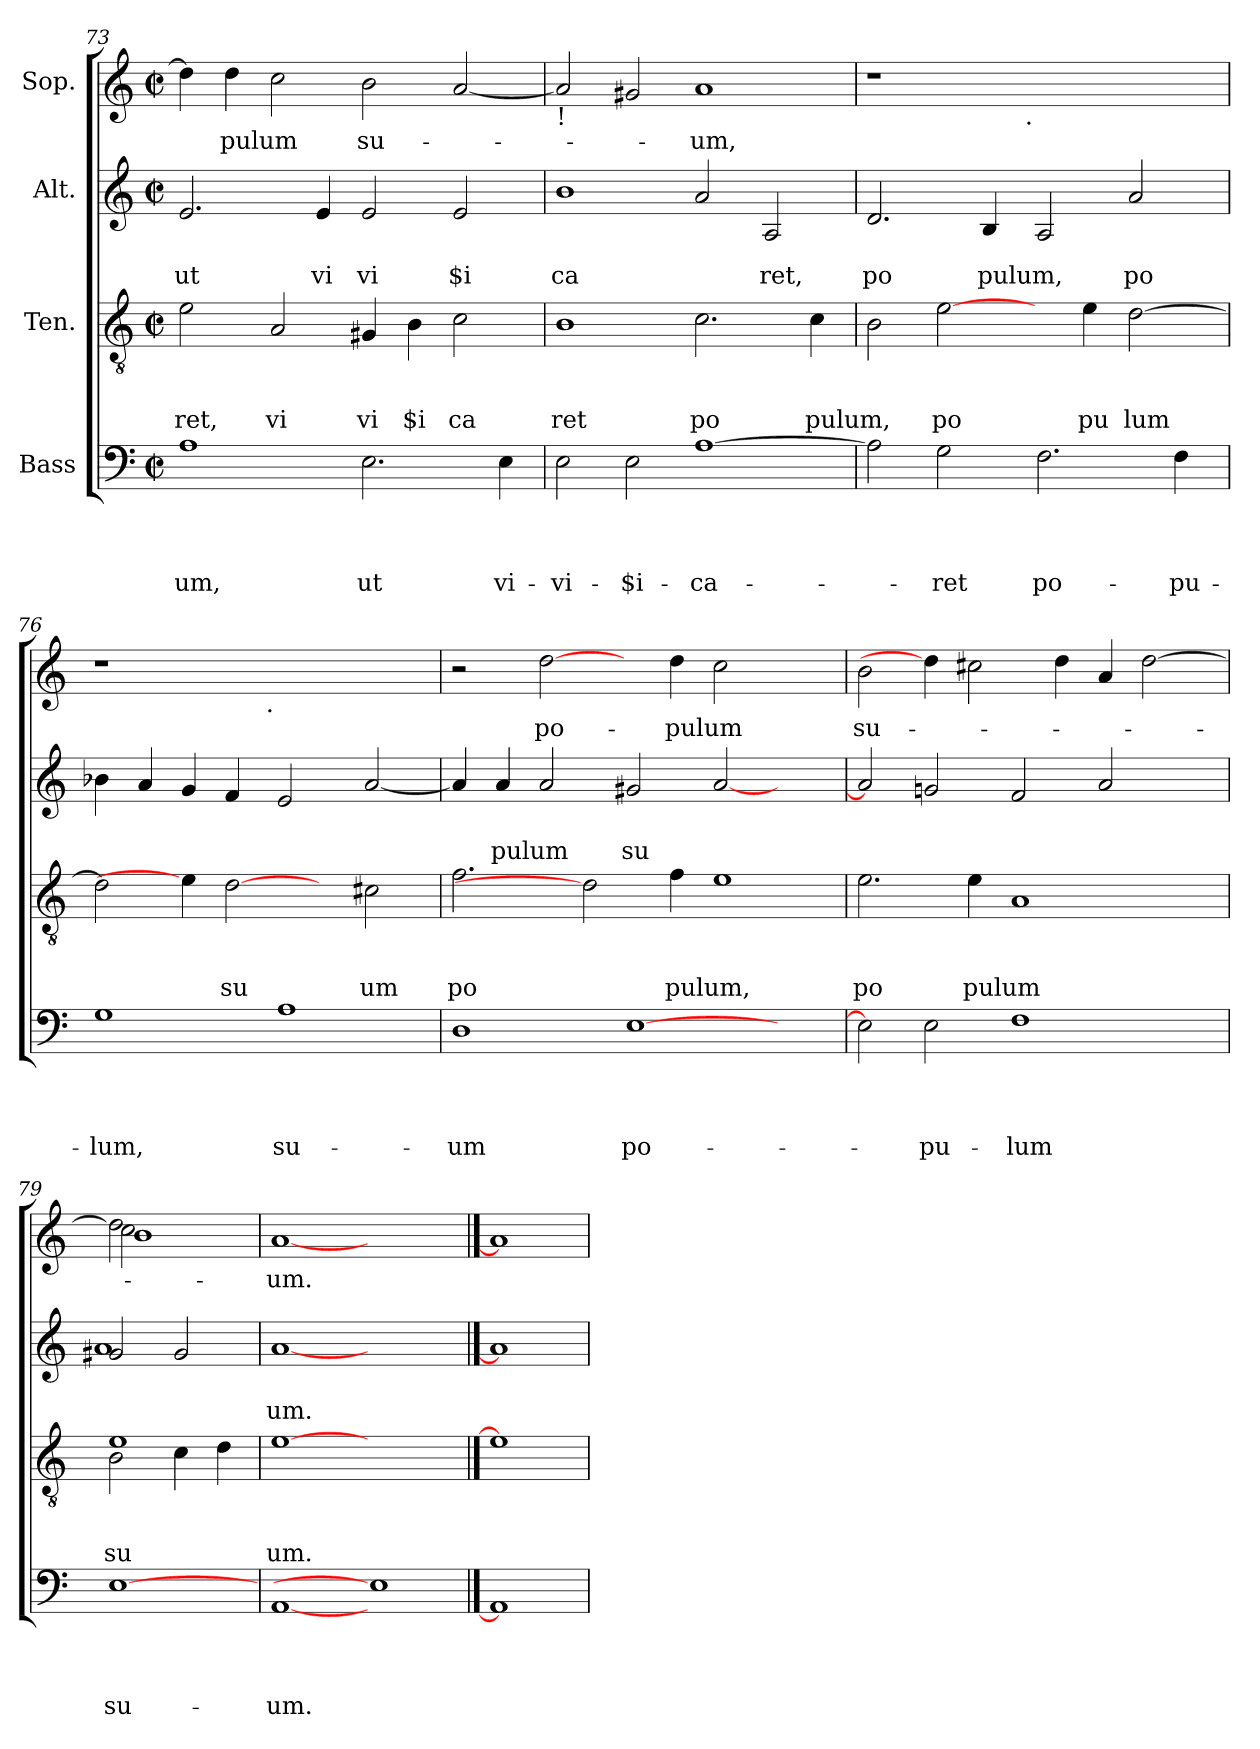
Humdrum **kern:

**kern	**text	**text	**text	**text	**kern	**text	**text	**text	**kern	**text	**text	**kern	**text
*part4	*part4	*part4	*part4	*part4	*part3	*part3	*part3	*part3	*part2	*part2	*part2	*part1	*part1
*staff4	*staff4	*staff4	*staff4	*staff4	*staff3	*staff3	*staff3	*staff3	*staff2	*staff2	*staff2	*staff1	*staff1
*I"Bass	*	*	*	*	*I"Ten.	*	*	*	*I"Alt.	*	*	*I"Sop.	*
*clefF4	*	*	*	*	*clefGv2	*	*	*	*clefG2	*	*	*clefG2	*
*k[]	*	*	*	*	*k[]	*	*	*	*k[]	*	*	*k[]	*
*C:	*	*	*	*	*C:	*	*	*	*C:	*	*	*C:	*
*M2/2	*	*	*	*	*M2/2	*	*	*	*M2/2	*	*	*M2/2	*
*met(c|)	*	*	*	*	*met(c|)	*	*	*	*met(c|)	*	*	*met(c|)	*
=73	=73	=73	=73	=73	=73	=73	=73	=73	=73	=73	=73	=73	=73
!	!	!	!	!LO:LY:b	!	!	!	!LO:LY:b	!	!	!LO:LY:b	!	!
1A	.	.	.	-um,	2e\	.	.	ret,	2.e/	.	ut	4dd\]	.
!	!	!	!	!	!	!	!	!	!	!	!	!	!LO:LY:b
.	.	.	.	.	.	.	.	.	.	.	.	4dd\	-pulum
!	!	!	!	!	!	!	!	!LO:LY:b	!	!	!	!	!
.	.	.	.	.	2A/	.	.	vi	.	.	.	2cc\	.
!	!	!	!	!	!	!	!	!	!	!	!LO:LY:b	!	!
.	.	.	.	.	.	.	.	.	4e/	.	vi	.	.
!	!	!	!	!LO:LY:b	!	!	!	!LO:LY:b	!	!	!LO:LY:b	!	!LO:LY:b
2.E\	.	.	.	ut	4G#X/	.	.	vi	2e/	.	vi	2b\	su-
!	!	!	!	!	!	!	!	!LO:LY:b	!	!	!	!	!
.	.	.	.	.	4B\	.	.	$i	.	.	.	.	.
!	!	!	!	!	!	!	!	!LO:LY:b	!	!	!LO:LY:b	!	!
.	.	.	.	.	2c\	.	.	ca	2e/	.	$i	[<2a/	.
!	!	!	!	!LO:LY:b	!	!	!	!	!	!	!	!	!
4E\	.	.	.	vi-	.	.	.	.	.	.	.	.	.
!!LO:LB:g=z
=74	=74	=74	=74	=74	=74	=74	=74	=74	=74	=74	=74	=74	=74
!	!	!	!	!	!	!	!	!	!	!	!	!LO:TX:b:t=!	!
!	!	!	!	!LO:LY:b	!	!	!	!LO:LY:b	!	!	!LO:LY:b	!	!
2E\	.	.	.	-vi-	1B	.	.	ret	1b	.	ca	2a/]	.
!	!	!	!	!LO:LY:b	!	!	!	!	!	!	!	!	!
2E\	.	.	.	-$i-	.	.	.	.	.	.	.	2g#X/	.
!	!	!	!	!LO:LY:b	!	!	!	!LO:LY:b	!	!	!	!	!LO:LY:b
[>1A	.	.	.	-ca-	2.c\	.	.	po	2a/	.	.	1a	-um,
!	!	!	!	!	!	!	!	!	!	!	!LO:LY:b	!	!
.	.	.	.	.	.	.	.	.	2A/	.	ret,	.	.
!	!	!	!	!	!	!	!	!LO:LY:b	!	!	!	!	!
.	.	.	.	.	4c\	.	.	pulum,	.	.	.	.	.
=75	=75	=75	=75	=75	=75	=75	=75	=75	=75	=75	=75	=75	=75
!	!	!	!	!	!	!	!	!	!	!	!LO:LY:b	!	!
*	*	*	*	*	*	*	*	*	*	*	*	*^	*
2A\]	.	.	.	.	2B\	.	.	.	2.d/	.	po	1r	2ryy	.
!	!	!	!	!LO:LY:b	!	!	!	!LO:LY:b	!	!	!	!	!	!
2G\	.	.	.	-ret	[2e\	.	.	po	.	.	.	.	4...ryy	.
!	!	!	!	!	!	!	!	!	!	!	!LO:LY:b	!	!	!
.	.	.	.	.	.	.	.	.	4B/	.	pulum,	.	.	.
!	!	!	!	!	!	!	!	!	!	!	!	!	!LO:TX:b:t=.	!
.	.	.	.	.	.	.	.	.	.	.	.	.	1ryy	.
!	!	!	!	!LO:LY:b	!	!	!	!	!	!	!	!	!	!
2.F\	.	.	.	po-	4ryy	.	.	.	2A/	.	.	1ryy	.	.
!	!	!	!	!	!	!	!	!LO:LY:b	!	!	!	!	!	!
.	.	.	.	.	4e\	.	.	pu	.	.	.	.	.	.
!	!	!	!	!	!	!	!	!LO:LY:b	!	!	!LO:LY:b	!	!	!
.	.	.	.	.	[>2d\	.	.	lum	2a/	.	po	.	.	.
!	!	!	!	!LO:LY:b	!	!	!	!	!	!	!	!	!	!
4F\	.	.	.	-pu-	.	.	.	.	.	.	.	.	.	.
.	.	.	.	.	.	.	.	.	.	.	.	.	32ryy	.
=76	=76	=76	=76	=76	=76	=76	=76	=76	=76	=76	=76	=76	=76	=76
!	!	!	!	!LO:LY:b	!	!	!	!	!	!	!	!	!	!
1G	.	.	.	-lum,	2d\]	.	.	.	4b-X\	.	.	1r	2ryy	.
.	.	.	.	.	.	.	.	.	4a/	.	.	.	.	.
.	.	.	.	.	4e\]	.	.	.	4g/	.	.	.	4...ryy	.
!	!	!	!	!	!	!	!	!LO:LY:b	!	!	!	!	!	!
.	.	.	.	.	[2d	.	.	su	4f/	.	.	.	.	.
!	!	!	!	!	!	!	!	!	!	!	!	!	!LO:TX:b:t=.	!
.	.	.	.	.	.	.	.	.	.	.	.	.	1ryy	.
!	!	!	!	!LO:LY:b	!	!	!	!	!	!	!	!	!	!
1A	.	.	.	su-	.	.	.	.	2e/	.	.	1ryy	.	.
.	.	.	.	.	4ryy	.	.	.	.	.	.	.	.	.
!	!	!	!	!	!	!	!	!LO:LY:b	!	!	!	!	!	!
.	.	.	.	.	2c#X\	.	.	um	[<2a/	.	.	.	.	.
.	.	.	.	.	.	.	.	.	.	.	.	.	32ryy	.
=77	=77	=77	=77	=77	=77	=77	=77	=77	=77	=77	=77	=77	=77	=77
!	!	!	!	!LO:LY:b	!	!	!	!LO:LY:b	!	!	!	!	!	!
*	*	*	*	*	*	*	*	*	*	*	*	*v	*v	*
1D	.	.	.	-um	2.f\	.	.	po	4a/]	.	.	2r	.
!	!	!	!	!	!	!	!	!	!	!	!LO:LY:b	!	!
.	.	.	.	.	.	.	.	.	4a/	.	pulum	.	.
!	!	!	!	!	!	!	!	!	!	!	!	!	!LO:LY:b
.	.	.	.	.	.	.	.	.	2a/	.	.	[2dd\	po-
.	.	.	.	.	2d]	.	.	.	.	.	.	.	.
!	!	!	!	!LO:LY:b	!	!	!	!	!	!	!LO:LY:b	!	!
[>1E	.	.	.	po-	.	.	.	.	2g#X/	.	su	4ryy	.
!	!	!	!	!	!	!	!	!LO:LY:b	!	!	!	!	!LO:LY:b
.	.	.	.	.	4f\	.	.	pulum,	.	.	.	4dd\	-pulum
.	.	.	.	.	1e	.	.	.	[<2a/	.	.	2cc\	.
2ryy	.	.	.	.	.	.	.	.	2ryy	.	.	2ryy	.
=78	=78	=78	=78	=78	=78	=78	=78	=78	=78	=78	=78	=78	=78
!	!	!	!	!	!	!	!	!LO:LY:b	!	!	!	!	!LO:LY:b
2E\]	.	.	.	.	2.e\	.	.	po	2a/]	.	.	2b\	su-
!	!	!	!	!LO:LY:b	!	!	!	!	!	!	!	!	!
2E\	.	.	.	-pu-	.	.	.	.	2gn/	.	.	4dd\]	.
!	!	!	!	!	!	!	!	!LO:LY:b	!	!	!	!	!
.	.	.	.	.	4e\	.	.	pulum	.	.	.	2cc#X\	.
!	!	!	!	!LO:LY:b	!	!	!	!	!	!	!	!	!
1F	.	.	.	-lum	1A	.	.	.	2f/	.	.	.	.
.	.	.	.	.	.	.	.	.	.	.	.	4dd\	.
.	.	.	.	.	.	.	.	.	2a/	.	.	4a/	.
.	.	.	.	.	.	.	.	.	.	.	.	[>2dd\	.
4ryy	.	.	.	.	4ryy	.	.	.	4ryy	.	.	.	.
=79	=79	=79	=79	=79	=79	=79	=79	=79	=79	=79	=79	=79	=79
!	!	!	!	!LO:LY:b	!	!	!	!LO:LY:b	!	!	!	!	!
*	*	*	*	*	*^	*	*	*	*^	*	*	*^	*
*	*	*	*	*	*	*	*	*	*	*	*	*	*	*	*^	*
[1E	.	.	.	su-	1e	2B\	.	.	su	2g#X/	1a	.	.	2dd\]	2cc\	1b	.
.	.	.	.	.	.	4c\	.	.	.	2g#/	.	.	.	2ryy	2ryy	.	.
.	.	.	.	.	.	4d\	.	.	.	.	.	.	.	.	.	.	.
*	*	*	*	*	*	*	*	*	*	*v	*v	*	*	*	*	*	*
*	*	*	*	*	*	*	*	*	*	*	*	*	*v	*v	*v	*
=80	=80	=80	=80	=80	=80	=80	=80	=80	=80	=80	=80	=80	=80	=80
!	!	!	!	!LO:LY:b	!	!	!	!	!LO:LY:b	!	!	!LO:LY:b	!	!LO:LY:b
*	*	*	*	*	*v	*v	*	*	*	*	*	*	*	*
[1AA	.	.	.	-um.	[1e	.	.	um.	[1a	.	um.	[1a	-um.
1E]	.	.	.	.	1ryy	.	.	.	1ryy	.	.	1ryy	.
==81	==81	==81	==81	==81	==81	==81	==81	==81	==81	==81	==81	==81	==81
1AA]	.	.	.	.	1e]	.	.	.	1a]	.	.	1a]	.
=	=	=	=	=	=	=	=	=	=	=	=	=	=
*-	*-	*-	*-	*-	*-	*-	*-	*-	*-	*-	*-	*-	*-
